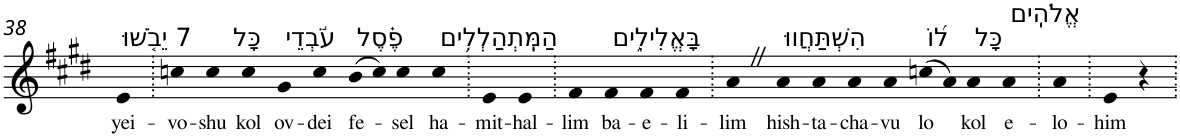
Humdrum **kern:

**kern	**text
*part1	*part1
*staff1	*staff1
*I"Piano	*
*I'Pno	*
!!LO:PB:g=z
*clefG2	*
*k[f#c#g#d#]	*
*E:	*
=38	=38
!LO:TX:a:t=7 יֵבֹ֤שׁוּ	!
!	!LO:LY:b
4e	yei-
=39.	=39.
!	!LO:LY:b
4ccn	-vo-
!	!LO:LY:b
4cc	-shu
!LO:TX:a:t=כָּל	!
!	!LO:LY:b
4cc	kol
!LO:TX:a:t=עֹ֬בְדֵי	!
!	!LO:LY:b
4g#	ov-
!	!LO:LY:b
4cc	-dei
!LO:TX:a:t=פֶ֗סֶל	!
!	!LO:LY:b
(>8b	fe-
8cc)	.
!	!LO:LY:b
4cc	-sel
!LO:TX:a:t=הַמִּֽתְהַלְלִ֥ים	!
!	!LO:LY:b
4cc	ha-
=40.	=40.
!	!LO:LY:b
4e	-mit-
!	!LO:LY:b
4e	-hal-
=41.	=41.
!	!LO:LY:b
4f#	-lim
!LO:TX:a:t=בָּאֱלִילִ֑ים	!
!	!LO:LY:b
4f#	ba-
!	!LO:LY:b
4f#	-e-
!	!LO:LY:b
4f#	-li-
=42.	=42.
!	!LO:LY:b
4aZ	-lim
!LO:TX:a:t=הִשְׁתַּחֲווּ	!
!	!LO:LY:b
4a	hish-
!	!LO:LY:b
4a	-ta-
!	!LO:LY:b
4a	-cha-
!	!LO:LY:b
4a	-vu
!LO:TX:a:t=ל֝וֹ	!
!	!LO:LY:b
(>8ccn	lo
8a)	.
!LO:TX:a:t=כָּל	!
!	!LO:LY:b
4a	kol
!LO:TX:a:t=אֱלֹהִֽים	!
!	!LO:LY:b
4a	e-
=43.	=43.
!	!LO:LY:b
4a	-lo-
=44.	=44.
!	!LO:LY:b
4e	-him
4r	.
=.	=.
*-	*-
